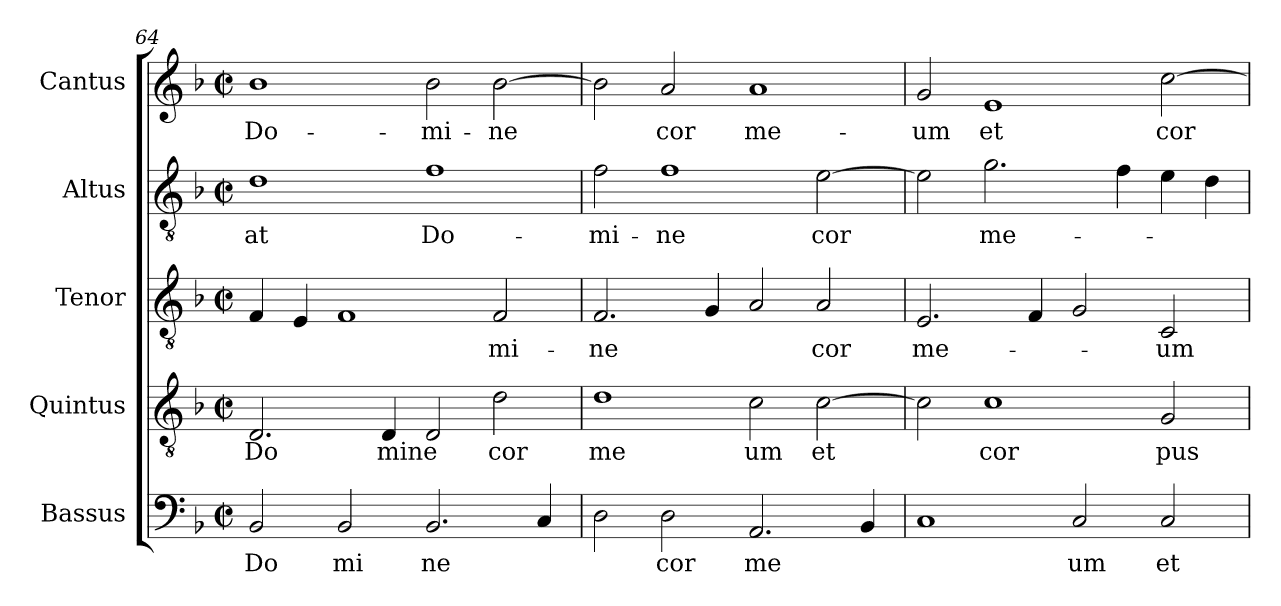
**kern	**text	**kern	**text	**kern	**text	**kern	**text	**kern	**text
*part5	*part5	*part4	*part4	*part3	*part3	*part2	*part2	*part1	*part1
*staff5	*staff5	*staff4	*staff4	*staff3	*staff3	*staff2	*staff2	*staff1	*staff1
*I"Bassus	*	*I"Quintus	*	*I"Tenor	*	*I"Altus	*	*I"Cantus	*
*clefF4	*	*clefGv2	*	*clefGv2	*	*clefGv2	*	*clefG2	*
*k[b-]	*	*k[b-]	*	*k[b-]	*	*k[b-]	*	*k[b-]	*
*F:	*	*F:	*	*F:	*	*F:	*	*F:	*
*M2/2	*	*M2/2	*	*M2/2	*	*M2/2	*	*M2/2	*
*met(c|)	*	*met(c|)	*	*met(c|)	*	*met(c|)	*	*met(c|)	*
=64	=64	=64	=64	=64	=64	=64	=64	=64	=64
!	!LO:LY:b:cj	!	!LO:LY:b:cj	!	!	!	!LO:LY:b:cj	!	!LO:LY:b:cj
2BB-/	Do	2.D/	Do	4F/	.	1d	-at	1b-	Do-
.	.	.	.	4E/	.	.	.	.	.
!	!LO:LY:b:cj	!	!	!	!	!	!	!	!
2BB-/	mi	.	.	1F	.	.	.	.	.
!	!	!	!LO:LY:b:cj	!	!	!	!	!	!
.	.	4D/	mine	.	.	.	.	.	.
!	!LO:LY:b:cj	!	!	!	!	!	!LO:LY:b:cj	!	!LO:LY:b:cj
2.BB-/	ne	2D/	.	.	.	1f	Do-	2b-\	-mi-
!	!	!	!LO:LY:b:cj	!	!LO:LY:b:cj	!	!	!	!LO:LY:b:cj
.	.	2d\	cor	2F/	-mi-	.	.	[>2b-\	-ne
4C/	.	.	.	.	.	.	.	.	.
=65	=65	=65	=65	=65	=65	=65	=65	=65	=65
!	!	!	!LO:LY:b:cj	!	!LO:LY:b:cj	!	!LO:LY:b:cj	!	!
2D\	.	1d	me	2.F/	-ne	2f\	-mi-	2b-\]	.
!	!LO:LY:b:cj	!	!	!	!	!	!LO:LY:b:cj	!	!LO:LY:b:cj
2D\	cor	.	.	.	.	1f	-ne	2a/	cor
.	.	.	.	4G/	.	.	.	.	.
!	!LO:LY:b	!	!LO:LY:b:cj	!	!	!	!	!	!LO:LY:b:cj
2.AA/	me	2c\	um	2A/	.	.	.	1a	me-
!	!	!	!LO:LY:b:cj	!	!LO:LY:b:cj	!	!LO:LY:b	!	!
.	.	[>2c\	et	2A/	cor	[>2e\	cor	.	.
4BB-/	.	.	.	.	.	.	.	.	.
=66	=66	=66	=66	=66	=66	=66	=66	=66	=66
!	!	!	!	!	!LO:LY:b	!	!	!	!LO:LY:b:cj
1C	.	2c\]	.	2.E/	me-	2e\]	.	2g/	-um
!	!	!	!LO:LY:b:cj	!	!	!	!LO:LY:b	!	!LO:LY:b:cj
.	.	1c	cor	.	.	2.g\	me-	1e	et
.	.	.	.	4F/	.	.	.	.	.
!	!LO:LY:b:cj	!	!	!	!	!	!	!	!
2C/	um	.	.	2G/	.	.	.	.	.
.	.	.	.	.	.	4f\	.	.	.
!	!LO:LY:b:cj	!	!LO:LY:b:cj	!	!LO:LY:b:cj	!	!	!	!LO:LY:b
2C/	et	2G/	pus	2C/	-um	4e\	.	[>2cc\	cor-
.	.	.	.	.	.	4d\	.	.	.
=	=	=	=	=	=	=	=	=	=
*-	*-	*-	*-	*-	*-	*-	*-	*-	*-
